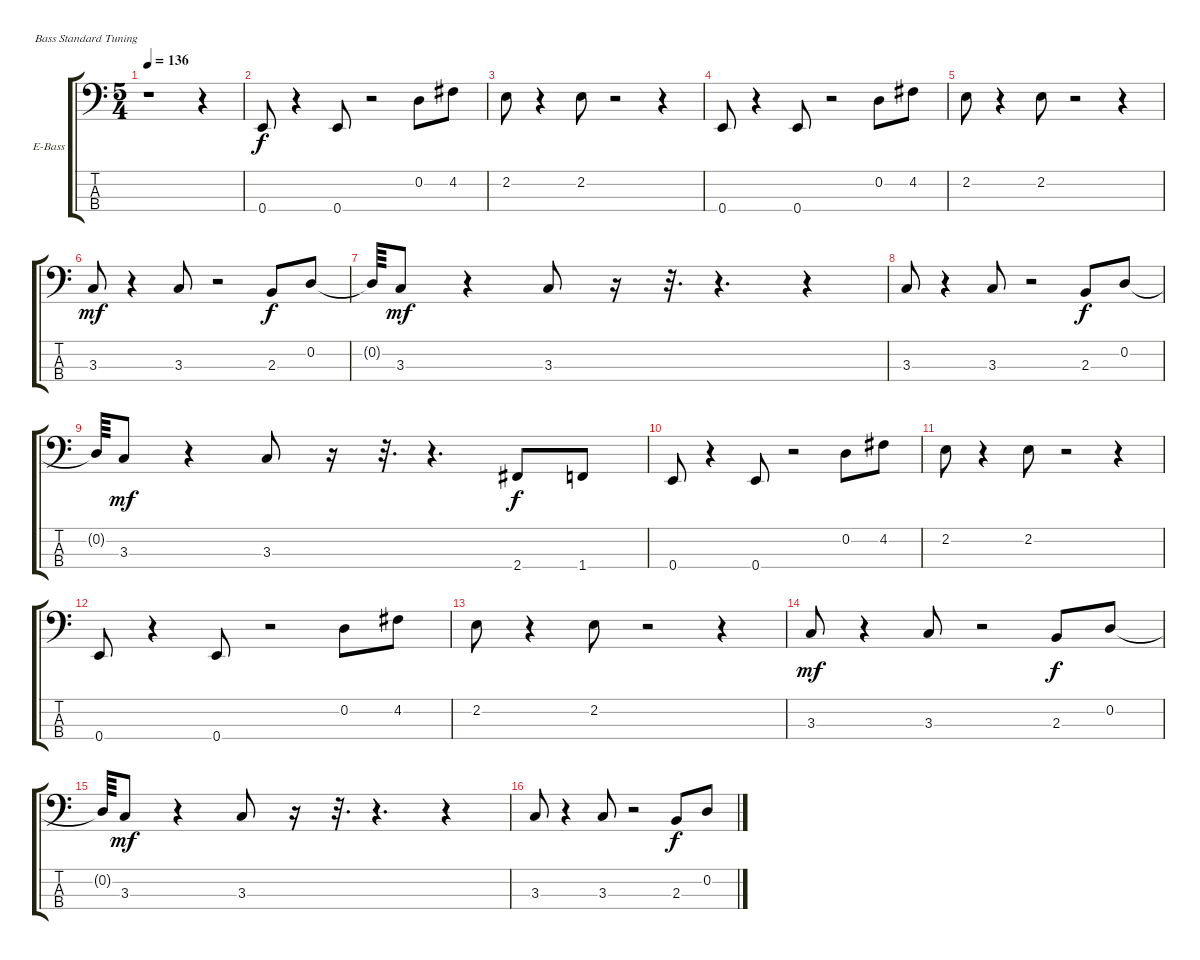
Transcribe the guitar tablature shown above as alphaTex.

\bracketExtendMode groupsimilarinstruments
\firstSystemTrackNameOrientation horizontal
\otherSystemsTrackNameOrientation horizontal
\track ("Bass" "E-Bass") {instrument slapbass2}
\staff {score tabs}
\tuning (G2 D2 A1 E1)
\ts (5 4)
\tempo 136
\clef f4
\ks c
r.1{dy f instrument slapbass2} r.4 |
0.4.8 r.4 0.4.8 r.2 0.2.8 4.2.8 |
2.2.8 r.4 2.2.8 r.2 r.4 |
0.4.8 r.4 0.4.8 r.2 0.2.8 4.2.8 |
2.2.8 r.4 2.2.8 r.2 r.4 |
3.3.8{dy mf} r.4 3.3.8 r.2 2.3.8{dy f} 0.2.8 |
0.2{t}.64 3.3.8{dy mf} r.4 3.3.8 r.16 r.32{d} r.4{d} r.4 |
3.3.8 r.4 3.3.8 r.2 2.3.8{dy f} 0.2.8 |
0.2{t}.64 3.3.8{dy mf} r.4 3.3.8 r.16 r.32{d} r.4{d} 2.4.8{dy f} 1.4.8 |
0.4.8 r.4 0.4.8 r.2 0.2.8 4.2.8 |
2.2.8 r.4 2.2.8 r.2 r.4 |
0.4.8 r.4 0.4.8 r.2 0.2.8 4.2.8 |
2.2.8 r.4 2.2.8 r.2 r.4 |
3.3.8{dy mf} r.4 3.3.8 r.2 2.3.8{dy f} 0.2.8 |
0.2{t}.64 3.3.8{dy mf} r.4 3.3.8 r.16 r.32{d} r.4{d} r.4 |
3.3.8 r.4 3.3.8 r.2 2.3.8{dy f} 0.2.8
